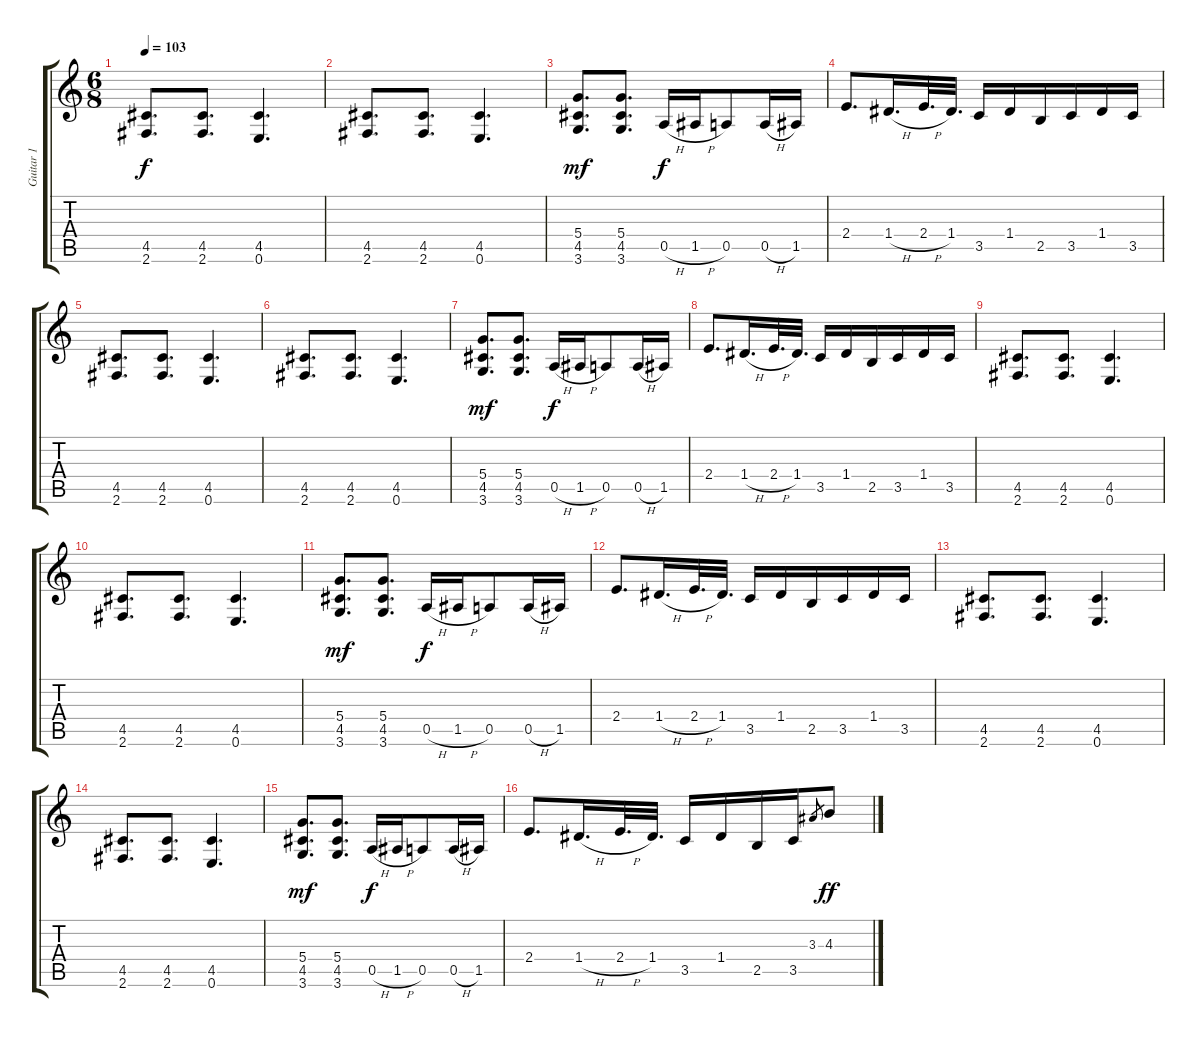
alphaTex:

\track ("Guitar 1" "Guitar 1") {instrument distortionguitar}
\staff {score tabs}
\tuning (E4 B3 G3 D3 A2 E2) {hide}
\ts (6 8)
\tempo 103
\clef g2
\ks c
(4.5 2.6).8{d dy f volume 16 balance 0 instrument distortionguitar} (4.5 2.6).8{d} (4.5 0.6).4{d} |
(4.5 2.6).8{d} (4.5 2.6).8{d} (4.5 0.6).4{d} |
(5.4 4.5 3.6).8{d dy mf} (5.4 4.5 3.6).8{d} 0.5{h}.16{dy f} 1.5{h}.16 0.5.8 0.5{h}.16 1.5.16 |
2.4.8{d} 1.4{h}.16{d} 2.4{h}.32{d} 1.4.32{d} 3.5.16 1.4.16 2.5.16 3.5.16 1.4.16 3.5.16 |
(4.5 2.6).8{d} (4.5 2.6).8{d} (4.5 0.6).4{d} |
(4.5 2.6).8{d} (4.5 2.6).8{d} (4.5 0.6).4{d} |
(5.4 4.5 3.6).8{d dy mf} (5.4 4.5 3.6).8{d} 0.5{h}.16{dy f} 1.5{h}.16 0.5.8 0.5{h}.16 1.5.16 |
2.4.8{d} 1.4{h}.16{d} 2.4{h}.32{d} 1.4.32{d} 3.5.16 1.4.16 2.5.16 3.5.16 1.4.16 3.5.16 |
(4.5 2.6).8{d} (4.5 2.6).8{d} (4.5 0.6).4{d} |
(4.5 2.6).8{d} (4.5 2.6).8{d} (4.5 0.6).4{d} |
(5.4 4.5 3.6).8{d dy mf} (5.4 4.5 3.6).8{d} 0.5{h}.16{dy f} 1.5{h}.16 0.5.8 0.5{h}.16 1.5.16 |
2.4.8{d} 1.4{h}.16{d} 2.4{h}.32{d} 1.4.32{d} 3.5.16 1.4.16 2.5.16 3.5.16 1.4.16 3.5.16 |
(4.5 2.6).8{d} (4.5 2.6).8{d} (4.5 0.6).4{d} |
(4.5 2.6).8{d} (4.5 2.6).8{d} (4.5 0.6).4{d} |
(5.4 4.5 3.6).8{d dy mf} (5.4 4.5 3.6).8{d} 0.5{h}.16{dy f} 1.5{h}.16 0.5.8 0.5{h}.16 1.5.16 |
2.4.8{d} 1.4{h}.16{d} 2.4{h}.32{d} 1.4.32{d} 3.5.16 1.4.16 2.5.16 3.5.16 3.3.8{gr} 4.3.8{dy ff volume 16 balance 8 instrument overdrivenguitar}
